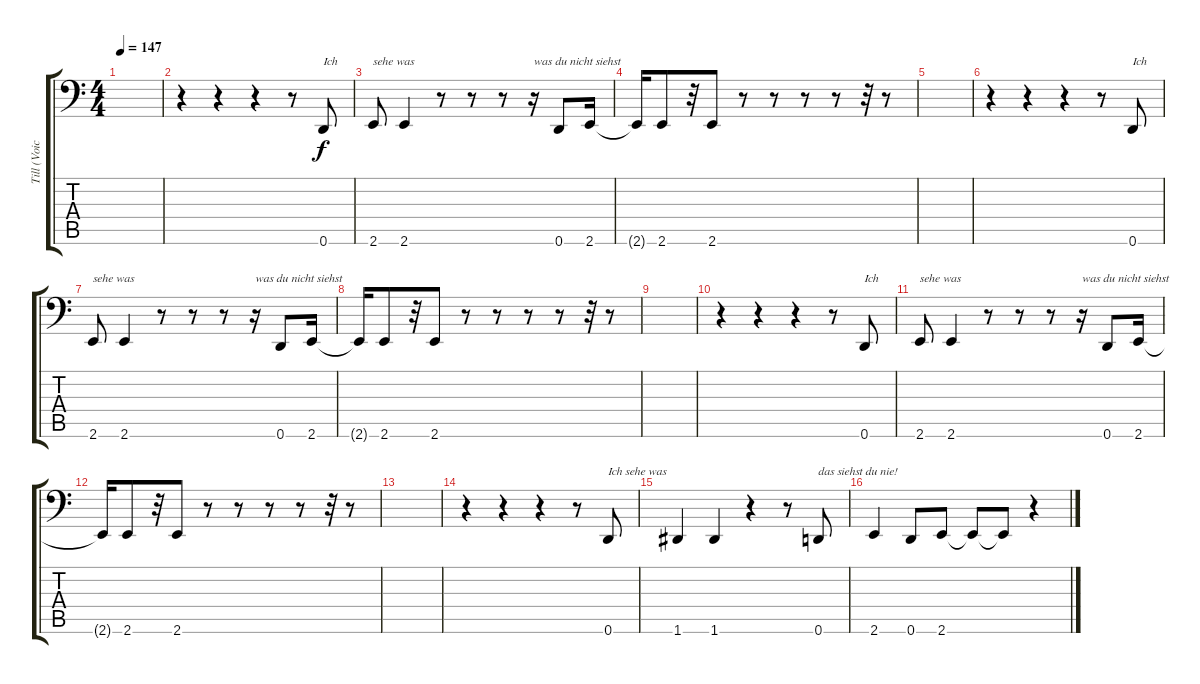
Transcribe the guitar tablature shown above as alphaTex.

\track ("Till (Voice)" "Till (Voic") {instrument contrabass}
\staff {score tabs}
\tuning (E3 B2 G2 D2 A1 D1) {hide}
\ts (4 4)
\tempo 147
\clef f4
\ks c
|
r.4 r.4 r.4 r.8 0.6.8{txt "Ich"} |
2.6.8{txt "sehe was"} 2.6.4 r.8 r.8 r.8 r.16{txt "was du nicht siehst "} 0.6.8 2.6.16 |
2.6{t}.16 2.6.8 r.32 2.6.8 r.8 r.8 r.8 r.8 r.32 r.8 |
|
r.4 r.4 r.4 r.8 0.6.8{txt "Ich"} |
2.6.8{txt "sehe was"} 2.6.4 r.8 r.8 r.8 r.16{txt "was du nicht siehst "} 0.6.8 2.6.16 |
2.6{t}.16 2.6.8 r.32 2.6.8 r.8 r.8 r.8 r.8 r.32 r.8 |
|
r.4 r.4 r.4 r.8 0.6.8{txt "Ich"} |
2.6.8{txt "sehe was"} 2.6.4 r.8 r.8 r.8 r.16{txt "was du nicht siehst "} 0.6.8 2.6.16 |
2.6{t}.16 2.6.8 r.32 2.6.8 r.8 r.8 r.8 r.8 r.32 r.8 |
|
r.4 r.4 r.4 r.8 0.6.8{txt "Ich sehe was"} |
1.6.4 1.6.4 r.4 r.8 0.6.8{txt "das siehst du nie! "} |
2.6.4 0.6.8 2.6.8 2.6{t}.8 2.6{t}.8 r.4
